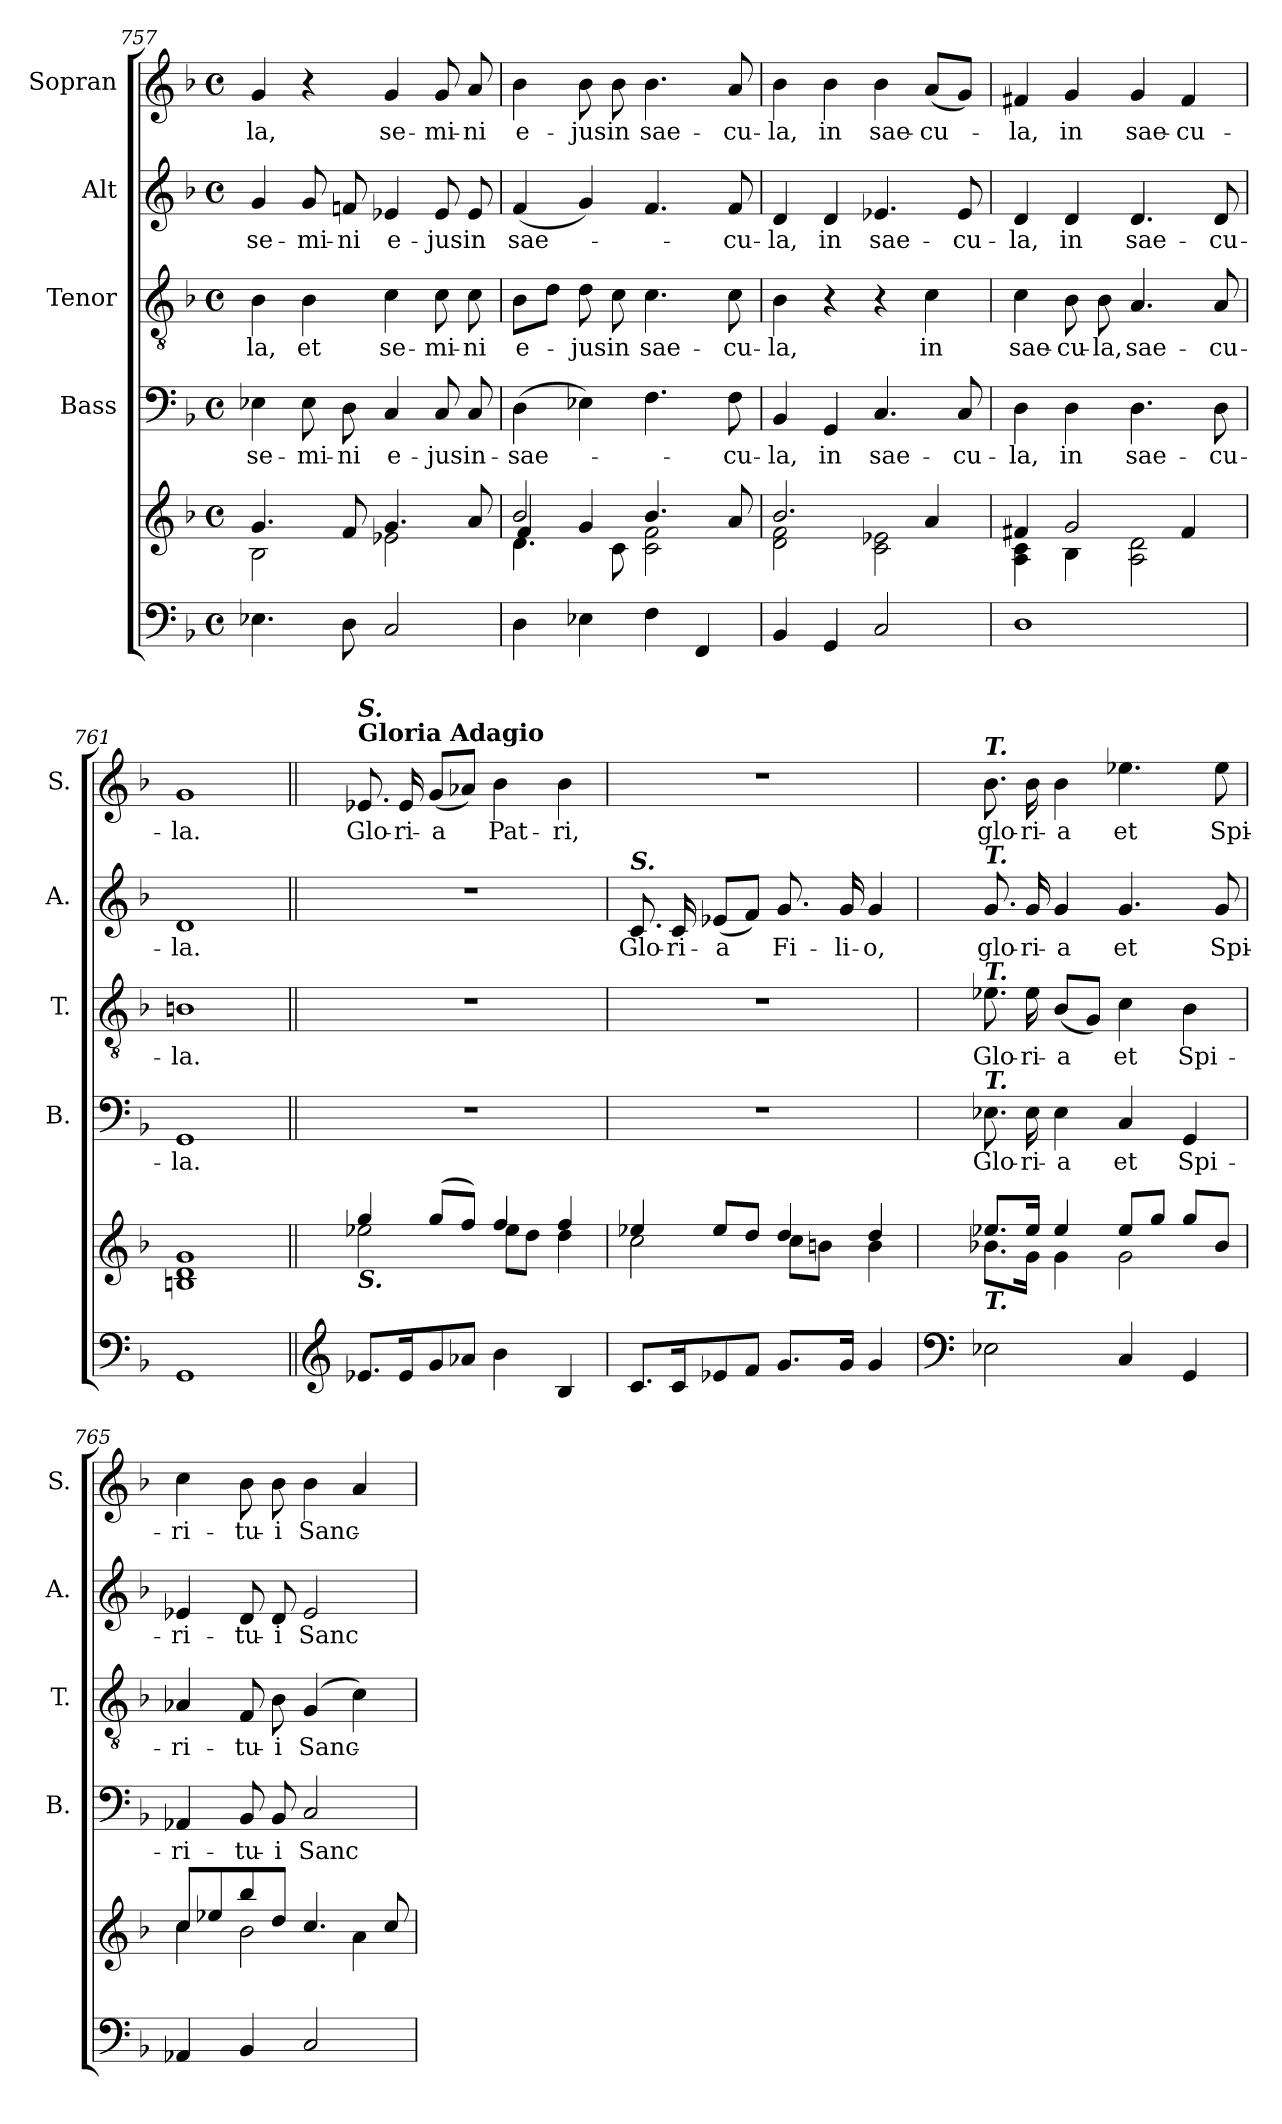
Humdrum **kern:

**kern	**kern	**kern	**text	**kern	**text	**kern	**text	**kern	**text
*part5	*part5	*part4	*part4	*part3	*part3	*part2	*part2	*part1	*part1
*staff6	*staff5	*staff4	*staff4	*staff3	*staff3	*staff2	*staff2	*staff1	*staff1
*	*	*I"Bass	*	*I"Tenor	*	*I"Alt	*	*I"Sopran	*
*	*	*I'B.	*	*I'T.	*	*I'A.	*	*I'S.	*
*clefF4	*clefG2	*clefF4	*	*clefGv2	*	*clefG2	*	*clefG2	*
*k[b-]	*k[b-]	*k[b-]	*	*k[b-]	*	*k[b-]	*	*k[b-]	*
*F:	*F:	*F:	*	*F:	*	*F:	*	*F:	*
*M4/4	*M4/4	*M4/4	*	*M4/4	*	*M4/4	*	*M4/4	*
*met(c)	*met(c)	*met(c)	*	*met(c)	*	*met(c)	*	*met(c)	*
=757	=757	=757	=757	=757	=757	=757	=757	=757	=757
*	*^	*	*	*	*	*	*	*	*
!	!	!	!	!LO:LY:b	!	!LO:LY:b	!	!LO:LY:b	!	!LO:LY:b
4.E-X\	4.g/	2B-\	4E-X\	se-	4B-\	-la,	4g/	se-	4g/	-la,
!	!	!	!	!LO:LY:b	!	!LO:LY:b	!	!LO:LY:b	!	!
.	.	.	8E-\	-mi-	4B-\	et	8g/	-mi-	4r	.
!	!	!	!	!LO:LY:b	!	!	!	!LO:LY:b	!	!
8D\	8f/	.	8D\	-ni	.	.	8fn/	-ni	.	.
!	!	!	!	!LO:LY:b	!	!LO:LY:b	!	!LO:LY:b	!	!LO:LY:b
2C/	4.g/	2e-X\	4C/	e-	4c\	se-	4e-X/	e-	4g/	se-
!	!	!	!	!LO:LY:b	!	!LO:LY:b	!	!LO:LY:b	!	!LO:LY:b
.	.	.	8C/	-jus	8c\	-mi-	8e-/	-jus	8g/	-mi-
!	!	!	!	!LO:LY:b	!	!LO:LY:b	!	!LO:LY:b	!	!LO:LY:b
.	8a/	.	8C/	in-	8c\	-ni	8e-/	in	8a/	-ni
=758	=758	=758	=758	=758	=758	=758	=758	=758	=758	=758
*	*	*^	*	*	*	*	*	*	*	*
!	!	!	!	!	!LO:LY:b	!	!LO:LY:b	!	!LO:LY:b	!	!LO:LY:b
4D\	2b-/	4.d\	4f/	(>4D\	-sae-	8B-\L	e-	(<4f/	sae-	4b-\	e-
.	.	.	.	.	.	8d\J	.	.	.	.	.
!	!	!	!	!	!	!	!LO:LY:b	!	!	!	!LO:LY:b
4E-X\	.	.	4g/	4E-X\)	.	8d\	-jus	4g/)	.	8b-\	-jus
!	!	!	!	!	!	!	!LO:LY:b	!	!	!	!LO:LY:b
.	.	8c\	.	.	.	8c\	in	.	.	8b-\	in
!	!	!	!	!	!	!	!LO:LY:b	!	!	!	!LO:LY:b
4F\	4.b-/	2c\ 2f\	2ryy	4.F\	.	4.c\	sae-	4.f/	.	4.b-\	sae-
4FF/	.	.	.	.	.	.	.	.	.	.	.
!	!	!	!	!	!LO:LY:b	!	!LO:LY:b	!	!LO:LY:b	!	!LO:LY:b
.	8a/	.	.	8F\	-cu-	8c\	-cu-	8f/	-cu-	8a/	-cu-
*	*	*v	*v	*	*	*	*	*	*	*	*
!!LO:LB:g=z
=759	=759	=759	=759	=759	=759	=759	=759	=759	=759	=759
!	!	!	!	!LO:LY:b	!	!LO:LY:b	!	!LO:LY:b	!	!LO:LY:b
4BB-/	2.b-/	2d\ 2f\	4BB-/	-la,	4B-\	-la,	4d/	-la,	4b-\	-la,
!	!	!	!	!LO:LY:b	!	!	!	!LO:LY:b	!	!LO:LY:b
4GG/	.	.	4GG/	in	4r	.	4d/	in	4b-\	in
!	!	!	!	!LO:LY:b	!	!	!	!LO:LY:b	!	!LO:LY:b
2C/	.	2c\ 2e-X\	4.C/	sae-	4r	.	4.e-X/	sae-	4b-\	sae-
!	!	!	!	!	!	!LO:LY:b	!	!	!	!LO:LY:b
.	4a/	.	.	.	4c\	in	.	.	(<8a/L	-cu-
!	!	!	!	!LO:LY:b	!	!	!	!LO:LY:b	!	!
.	.	.	8C/	-cu-	.	.	8e-/	-cu-	8g/J)	.
=760	=760	=760	=760	=760	=760	=760	=760	=760	=760	=760
!	!	!	!	!LO:LY:b	!	!LO:LY:b	!	!LO:LY:b	!	!LO:LY:b
1D	4f#X/	4A\ 4c\	4D\	-la,	4c\	sae-	4d/	-la,	4f#X/	-la,
!	!	!	!	!LO:LY:b	!	!LO:LY:b	!	!LO:LY:b	!	!LO:LY:b
.	2g/	4B-\	4D\	in	8B-\	-cu-	4d/	in	4g/	in
!	!	!	!	!	!	!LO:LY:b	!	!	!	!
.	.	.	.	.	8B-\	-la,	.	.	.	.
!	!	!	!	!LO:LY:b	!	!LO:LY:b	!	!LO:LY:b	!	!LO:LY:b
.	.	2A\ 2d\	4.D\	sae-	4.A/	sae-	4.d/	sae-	4g/	sae-
!	!	!	!	!	!	!	!	!	!	!LO:LY:b
.	4f#/	.	.	.	.	.	.	.	4f#/	-cu-
!	!	!	!	!LO:LY:b	!	!LO:LY:b	!	!LO:LY:b	!	!
.	.	.	8D\	-cu-	8A/	-cu-	8d/	-cu-	.	.
*	*v	*v	*	*	*	*	*	*	*	*
=761	=761	=761	=761	=761	=761	=761	=761	=761	=761
!	!	!	!LO:LY:b	!	!LO:LY:b	!	!LO:LY:b	!	!LO:LY:b
1GG	1Bn 1d 1g	1GG	-la.	1Bn	-la.	1d	-la.	1g	-la.
=762||	=762||	=762||	=762||	=762||	=762||	=762||	=762||	=762||	=762||
*clefG2	*	*	*	*	*	*	*	*	*
*	*^	*	*	*	*	*	*	*	*
!	!	!	!	!	!	!	!	!	!LO:TX:a:B:t=Gloria Adagio	!
!	!	!	!	!	!	!	!	!	!LO:TX:a:Bi:t=S.	!
!	!LO:TX:b:Bi:t=S.	!	!	!	!	!	!	!	!	!
!	!	!	!	!	!	!	!	!	!	!LO:LY:b
8.e-X/L	4gg/	2ee-X\	1r	.	1r	.	1r	.	8.e-X/	Glo-
!	!	!	!	!	!	!	!	!	!	!LO:LY:b
16e-/k	.	.	.	.	.	.	.	.	16e-/	-ri-
!	!	!	!	!	!	!	!	!	!	!LO:LY:b
8g/	(>8gg/L	.	.	.	.	.	.	.	(<8g/L	-a
8a-X/J	8ff/J)	.	.	.	.	.	.	.	8a-X/J)	.
!	!	!	!	!	!	!	!	!	!	!LO:LY:b
4b-\	4ff/	8ee-\L	.	.	.	.	.	.	4b-\	Pat-
.	.	8dd\J	.	.	.	.	.	.	.	.
!	!	!	!	!	!	!	!	!	!	!LO:LY:b
4B-/	4ff/	4dd\	.	.	.	.	.	.	4b-\	-ri,
=763	=763	=763	=763	=763	=763	=763	=763	=763	=763	=763
!	!	!	!	!	!	!	!LO:TX:a:Bi:t=S.	!	!	!
!	!	!	!	!	!	!	!	!LO:LY:b	!	!
8.c/L	4ee-X/	2cc\	1r	.	1r	.	8.c/	Glo-	1r	.
!	!	!	!	!	!	!	!	!LO:LY:b	!	!
16c/k	.	.	.	.	.	.	16c/	-ri-	.	.
!	!	!	!	!	!	!	!	!LO:LY:b	!	!
8e-X/	8ee-/L	.	.	.	.	.	(<8e-X/L	-a	.	.
8f/J	8dd/J	.	.	.	.	.	8f/J)	.	.	.
!	!	!	!	!	!	!	!	!LO:LY:b	!	!
8.g/L	4dd/	8cc\L	.	.	.	.	8.g/	Fi-	.	.
.	.	8bn\J	.	.	.	.	.	.	.	.
!	!	!	!	!	!	!	!	!LO:LY:b	!	!
16g/Jk	.	.	.	.	.	.	16g/	-li-	.	.
!	!	!	!	!	!	!	!	!LO:LY:b	!	!
4g/	4dd/	4b\	.	.	.	.	4g/	-o,	.	.
!!LO:PB:g=z
=764	=764	=764	=764	=764	=764	=764	=764	=764	=764	=764
*clefF4	*	*	*	*	*	*	*	*	*	*
!	!	!	!	!	!	!	!	!	!LO:TX:a:Bi:t=T.	!
!	!	!	!	!	!	!	!LO:TX:a:Bi:t=T.	!	!	!
!	!	!	!	!	!LO:TX:a:Bi:t=T.	!	!	!	!	!
!	!	!	!LO:TX:a:Bi:t=T.	!	!	!	!	!	!	!
!	!LO:TX:b:Bi:t=T.	!	!	!	!	!	!	!	!	!
!	!	!	!	!LO:LY:b	!	!LO:LY:b	!	!LO:LY:b	!	!LO:LY:b
2E-X\	8.ee-X/L	8.b-X\L	8.E-X\	Glo-	8.e-X\	Glo-	8.g/	glo-	8.b-\	glo-
!	!	!	!	!LO:LY:b	!	!LO:LY:b	!	!LO:LY:b	!	!LO:LY:b
.	16ee-/Jk	16g\Jk	16E-\	-ri-	16e-\	-ri-	16g/	-ri-	16b-\	-ri-
!	!	!	!	!LO:LY:b	!	!LO:LY:b	!	!LO:LY:b	!	!LO:LY:b
.	4ee-/	4g\	4E-\	-a	(<8B-/L	-a	4g/	-a	4b-\	-a
.	.	.	.	.	8G/J)	.	.	.	.	.
!	!	!	!	!LO:LY:b	!	!LO:LY:b	!	!LO:LY:b	!	!LO:LY:b
4C/	8ee-/L	2g\	4C/	et	4c\	et	4.g/	et	4.ee-X\	et
.	8gg/J	.	.	.	.	.	.	.	.	.
!	!	!	!	!LO:LY:b	!	!LO:LY:b	!	!	!	!
4GG/	8gg/L	.	4GG/	Spi-	4B-\	Spi-	.	.	.	.
!	!	!	!	!	!	!	!	!LO:LY:b	!	!LO:LY:b
.	8b-/J	.	.	.	.	.	8g/	Spi-	8ee-\	Spi-
=765	=765	=765	=765	=765	=765	=765	=765	=765	=765	=765
!	!	!	!	!LO:LY:b	!	!LO:LY:b	!	!LO:LY:b	!	!LO:LY:b
4AA-X/	8cc/L	4cc\	4AA-X/	-ri-	4A-X/	-ri-	4e-X/	-ri-	4cc\	-ri-
.	8ee-X/	.	.	.	.	.	.	.	.	.
!	!	!	!	!LO:LY:b	!	!LO:LY:b	!	!LO:LY:b	!	!LO:LY:b
4BB-/	8bb-/	2b-\	8BB-/	-tu-	8F/	-tu-	8d/	-tu-	8b-\	-tu-
!	!	!	!	!LO:LY:b	!	!LO:LY:b	!	!LO:LY:b	!	!LO:LY:b
.	8dd/J	.	8BB-/	-i	8B-\	-i	8d/	-i	8b-\	-i
!	!	!	!	!LO:LY:b	!	!LO:LY:b	!	!LO:LY:b	!	!LO:LY:b
2C/	4.cc/	.	2C/	Sanc-	(4G/	Sanc-	2e-/	Sanc-	4b-\	Sanc-
.	.	4a\	.	.	4c\)	.	.	.	4a/	.
.	8cc/	.	.	.	.	.	.	.	.	.
*	*v	*v	*	*	*	*	*	*	*	*
=	=	=	=	=	=	=	=	=	=
*-	*-	*-	*-	*-	*-	*-	*-	*-	*-
